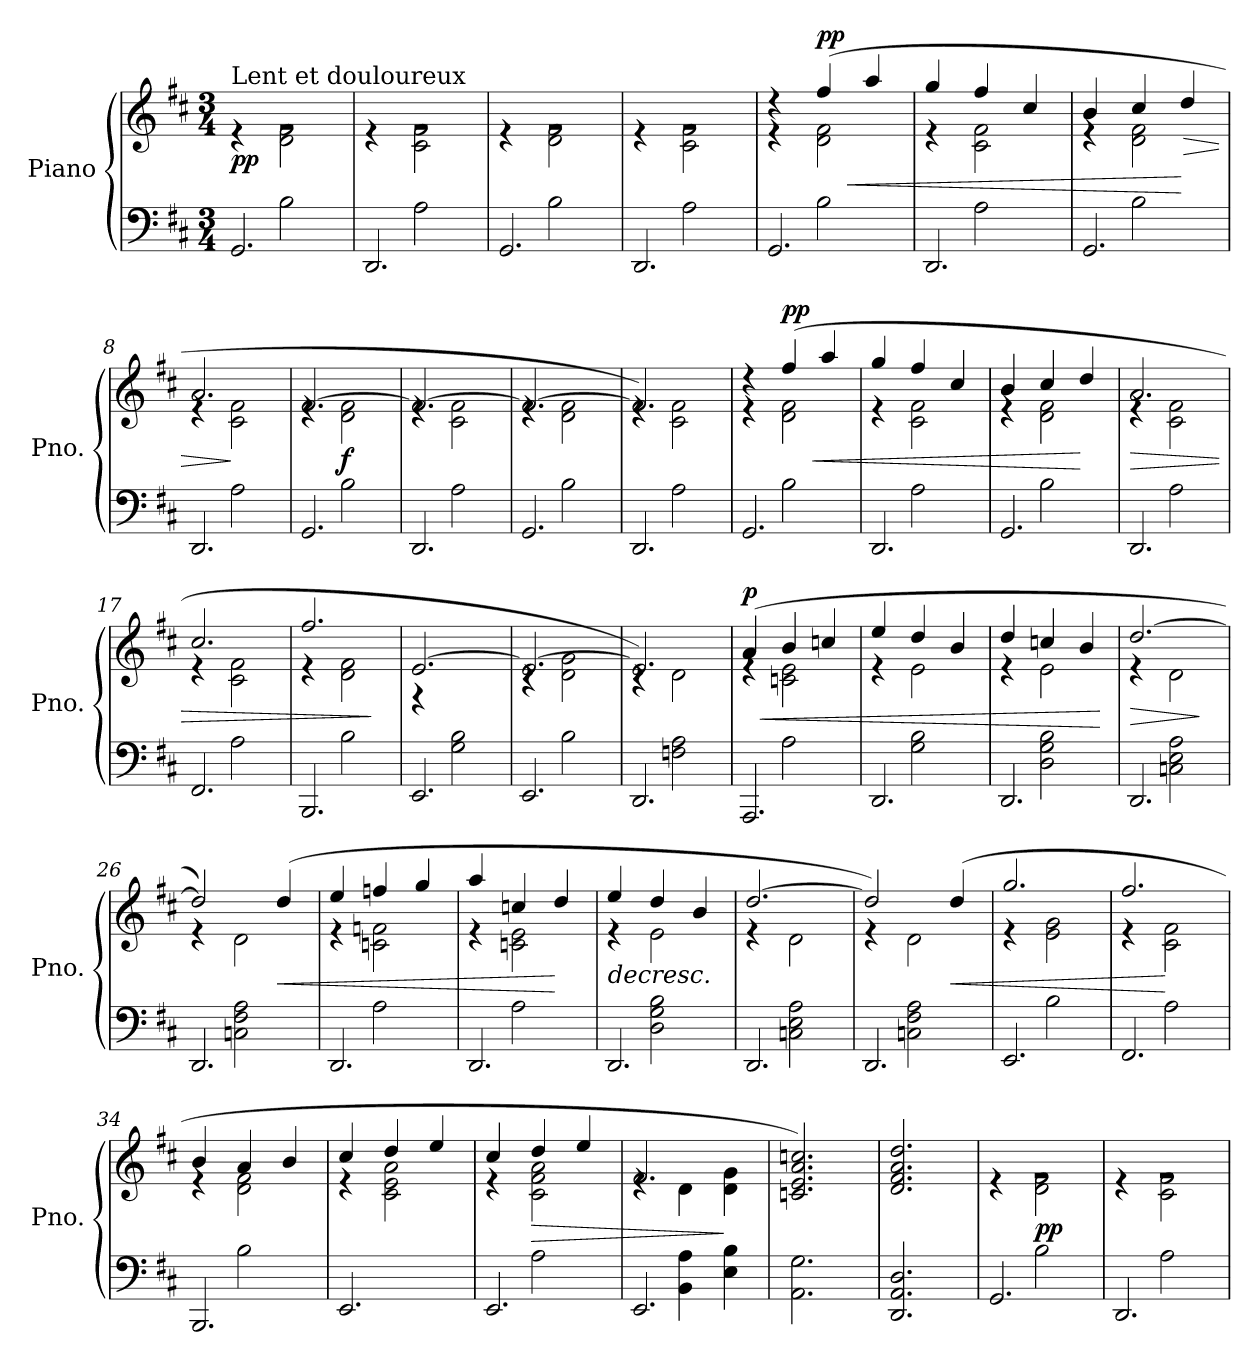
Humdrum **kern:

**kern	**kern	**dynam
*part1	*part1	*part1
*staff2	*staff1	*staff1/2
*I"Piano	*	*
*I'Pno.	*	*
*clefF4	*clefG2	*
*k[f#c#]	*k[f#c#]	*
*M3/4	*M3/4	*
=1	=1	=1
*^	*^	*
!	!	!LO:TX:a:t=Lent et douloureux	!	!
!	!	!	!	!LO:DY:b
2.GG/	4ryy	2.rg	4re	pp
.	2B\	.	2d\ 2f#\	.
=2	=2	=2	=2	=2
2.DD/	4ryy	2.rg	4re	.
.	2A\	.	2c#\ 2f#\	.
=3	=3	=3	=3	=3
2.GG/	4ryy	2.rg	4re	.
.	2B\	.	2d\ 2f#\	.
=4	=4	=4	=4	=4
2.DD/	4ryy	2.rg	4re	.
.	2A\	.	2c#\ 2f#\	.
=5	=5	=5	=5	=5
2.GG/	4ryy	4rdd	4re	.
!	!	!	!	!LO:HP:b
!	!	!	!	!LO:DY:n=1:a
.	2B\	(4ff#/	2d\ 2f#\	< pp
.	.	4aa/	.	.
=6	=6	=6	=6	=6
2.DD/	4ryy	4gg/	4re	.
.	2A\	4ff#/	2c#\ 2f#\	.
.	.	4cc#/	.	.
!!LO:LB:g=z	!!
=7	=7	=7	=7	=7
2.GG/	4ryy	4b/	4re	.
.	2B\	4cc#/	2d\ 2f#\	.
!	!	!	!	!LO:HP:n=1:b
.	.	4dd/	.	[ >
=8	=8	=8	=8	=8
2.DD/	4ryy	2.a/	4re	.
.	2A\	.	2c#\ 2f#\	]
=9	=9	=9	=9	=9
2.GG/	4ryy	[2.f#/	4re	.
!	!	!	!	!LO:DY:b
.	2B\	.	2d\ 2f#\	f
=10	=10	=10	=10	=10
2.DD/	4ryy	2.f#/_	4re	.
.	2A\	.	2c#\ 2f#\	.
=11	=11	=11	=11	=11
2.GG/	4ryy	2.f#/_	4re	.
.	2B\	.	2d\ 2f#\	.
=12	=12	=12	=12	=12
2.DD/	4ryy	2.f#/])	4re	.
.	2A\	.	2c#\ 2f#\	.
=13	=13	=13	=13	=13
2.GG/	4ryy	4rdd	4re	.
!	!	!	!	!LO:HP:b
!	!	!	!	!LO:DY:n=1:a
.	2B\	(4ff#/	2d\ 2f#\	< pp
.	.	4aa/	.	.
!!LO:LB:g=z	!!
=14	=14	=14	=14	=14
2.DD/	4ryy	4gg/	4re	.
.	2A\	4ff#/	2c#\ 2f#\	.
.	.	4cc#/	.	.
=15	=15	=15	=15	=15
2.GG/	4ryy	4b/	4re	.
.	2B\	4cc#/	2d\ 2f#\	.
.	.	4dd/	.	[
=16	=16	=16	=16	=16
!	!	!	!	!LO:HP:b
2.DD/	4ryy	2.a/	4re	>
.	2A\	.	2c#\ 2f#\	.
=17	=17	=17	=17	=17
2.FF#/	4ryy	2.cc#/	4re	.
.	2A\	.	2c#\ 2f#\	.
=18	=18	=18	=18	=18
2.BBB/	4ryy	2.ff#/	4re	.
.	2B\	.	2d\ 2f#\	.
*v	*v	*	*	*
*	*v	*v	*
.	.	]
=19	=19	=19
*^	*^	*
2.EE/	4rb	[2.e/	2.ryy	.
.	2G\ 2B\	.	.	.
=20	=20	=20	=20	=20
2.EE/	4ryy	2.e/_	4rc	.
.	2B\	.	2d\ 2g\	.
=21	=21	=21	=21	=21
2.DD/	4ryy	2.e/])	4rc	.
.	2Fn\ 2A\	.	2d\	.
!!LO:LB:g=z	!!
=22	=22	=22	=22	=22
!	!	!	!	!LO:HP:b
!	!	!	!	!LO:DY:n=1:a
2.AAA/	4ryy	(4a/	4re	< p
.	2A\	4b/	2cn\ 2e\	.
.	.	4ccn/	.	.
=23	=23	=23	=23	=23
2.DD/	4ryy	4ee/	4re	.
.	2G\ 2B\	4dd/	2e\	.
.	.	4b/	.	.
=24	=24	=24	=24	=24
2.DD/	4ryy	4dd/	4re	.
.	2D\ 2G\ 2B\	4ccn/	2e\	.
.	.	4b/	.	.
*v	*v	*	*	*
*	*v	*v	*
.	.	[
=25	=25	=25
*^	*	*
!	!	!	!LO:HP:b
*	*	*^	*
2.DD/	4ryy	[2.dd/	4re	>
.	2Cn\ 2E\ 2A\	.	2d\	.
*v	*v	*	*	*
*	*v	*v	*
.	.	]
=26	=26	=26
*^	*^	*
2.DD/	4ryy	2dd/])	4re	.
.	2Cn\ 2F#\ 2A\	.	2d\	.
!	!	!	!	!LO:HP:b
.	.	(4dd/	.	<
=27	=27	=27	=27	=27
2.DD/	4ryy	4ee/	4re	.
.	2A\	4ffn/	2cn\ 2fn\	.
.	.	4gg/	.	.
=28	=28	=28	=28	=28
2.DD/	4ryy	4aa/	4re	.
.	2A\	4ccn/	2cn\ 2e\	.
.	.	4dd/	.	[
!!LO:LB:g=z	!!
=29	=29	=29	=29	=29
!	!	!	!	!LO:HP:b
2.DD/	4ryy	4ee/	4re	>
.	2D\ 2G\ 2B\	4dd/	2e\	.
.	.	4b/	.	.
=30	=30	=30	=30	=30
2.DD/	4ryy	[2.dd/	4re	.
.	2Cn\ 2E\ 2A\	.	2d\	.
=31	=31	=31	=31	=31
2.DD/	4ryy	2dd/])	4re	.
.	2Cn\ 2F#\ 2A\	.	2d\	.
!	!	!	!	!LO:HP:b
.	.	(4dd/	.	<
*v	*v	*	*	*
*	*v	*v	*
.	.	]
=32	=32	=32
*^	*^	*
2.EE/	4ryy	2.gg/	4re	.
.	2B\	.	2e\ 2g\	.
=33	=33	=33	=33	=33
2.FF#/	4ryy	2.ff#/	4re	.
.	2A\	.	2c#\ 2f#\	[
=34	=34	=34	=34	=34
2.BBB/	4ryy	4b/	4re	.
.	2B\	4a/	2d\ 2f#\	.
.	.	4b/	.	.
*v	*v	*	*	*
=35	=35	=35	=35
2.EE/	4cc#/	4re	.
.	4dd/	2c#\ 2e\ 2a\	.
.	4ee/	.	.
!!LO:PB:g=z	!!
=36	=36	=36	=36
*^	*	*	*
2.EE/	4ryy	4cc#/	4re	.
!	!	!	!	!LO:HP:b
.	2A\	4dd/	2c#\ 2f#\ 2a\	>
.	.	4ee/	.	.
=37	=37	=37	=37	=37
2.EE/	4ryy	2.f#/	4re	.
.	4BB\ 4A\	.	4d\	.
.	4E\ 4B\	.	4d\ 4g\	]
*v	*v	*	*	*
*	*v	*v	*
=38	=38	=38
2.AA\ 2.G\	2.cn/ 2.e/ 2.a/ 2.ccn/)	.
=39	=39	=39
2.DD/ 2.AA/ 2.D/	2.d/ 2.f#/ 2.a/ 2.dd/	.
=40	=40	=40
*^	*^	*
2.GG/	4ryy	2.rg	4re	.
!	!	!	!	!LO:DY:a=2
.	2B\	.	2d\ 2f#\	pp
=41	=41	=41	=41	=41
2.DD/	4ryy	2.rg	4re	.
.	2A\	.	2c#\ 2f#\	.
*v	*v	*	*	*
*	*v	*v	*
=	=	=
*-	*-	*-
